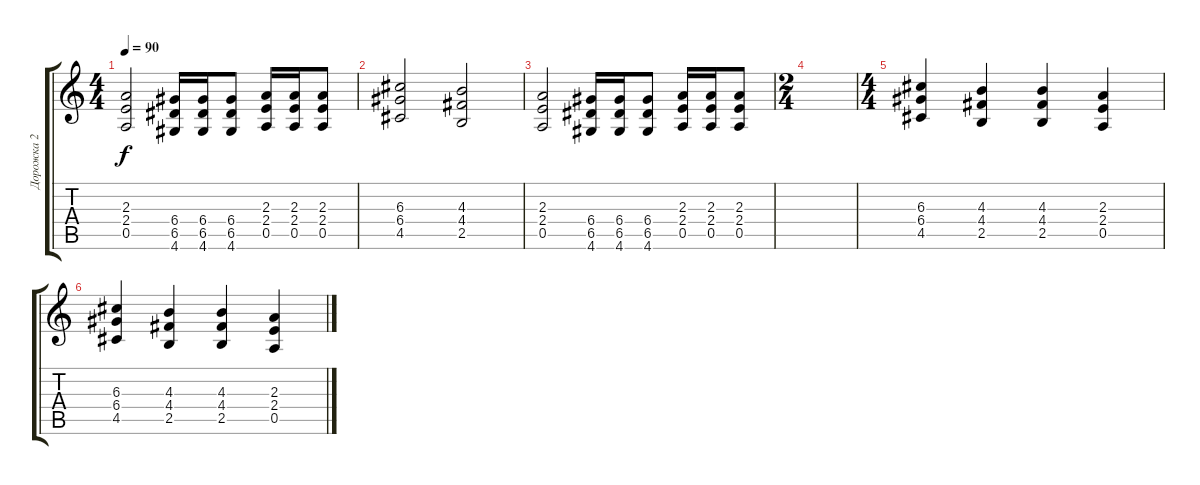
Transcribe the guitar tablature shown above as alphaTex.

\track ("Дорожка 2" "Дорожка 2") {instrument distortionguitar}
\staff {score tabs}
\tuning (E4 B3 G3 D3 A2 E2) {hide}
\ts (4 4)
\tempo 90
\clef g2
\ks c
(2.3 2.4 0.5).2{dy f} (6.4 6.5 4.6).16 (6.4 6.5 4.6).16 (6.4 6.5 4.6).8 (2.3 2.4 0.5).16 (2.3 2.4 0.5).16 (2.3 2.4 0.5).8 |
(6.3 6.4 4.5).2 (4.3 4.4 2.5).2 |
(2.3 2.4 0.5).2 (6.4 6.5 4.6).16 (6.4 6.5 4.6).16 (6.4 6.5 4.6).8 (2.3 2.4 0.5).16 (2.3 2.4 0.5).16 (2.3 2.4 0.5).8 |
\ts (2 4)
|
\ts (4 4)
(6.3 6.4 4.5).4 (4.3 4.4 2.5).4 (4.3 4.4 2.5).4 (2.3 2.4 0.5).4 |
(6.3 6.4 4.5).4 (4.3 4.4 2.5).4 (4.3 4.4 2.5).4 (2.3 2.4 0.5).4
